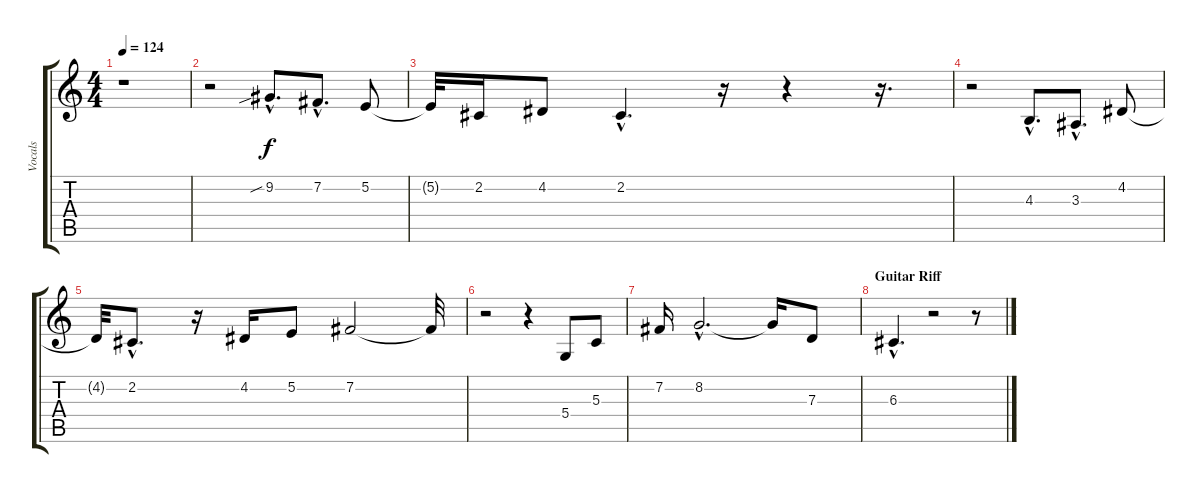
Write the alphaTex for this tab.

\track ("Vocals" "Vocals") {instrument trombone}
\staff {score tabs}
\tuning (E4 B3 G3 D3 A2 E2) {hide}
\ts (4 4)
\tempo 124
\clef g2
\ks c
r.1{dy f} |
r.2 9.2{sib hac}.8{d} 7.2{hac}.8{d} 5.2.8 |
5.2{t}.32 2.2.16 4.2.8 2.2{hac}.4{d} r.16 r.4 r.16{d} |
r.2 4.3{hac}.8{d} 3.3{hac}.8{d} 4.2.8 |
4.2{t}.32 2.2{hac}.8{d} r.16 4.2.16 5.2.8 7.2.2 7.2{t}.32 |
r.2 r.4 5.4.8 5.3.8 |
7.2.16 8.2{hac}.2{d} 8.2{t}.16 7.3.8 |
\section ("" "Guitar Riff")
6.3{hac}.4{d} r.2 r.8
